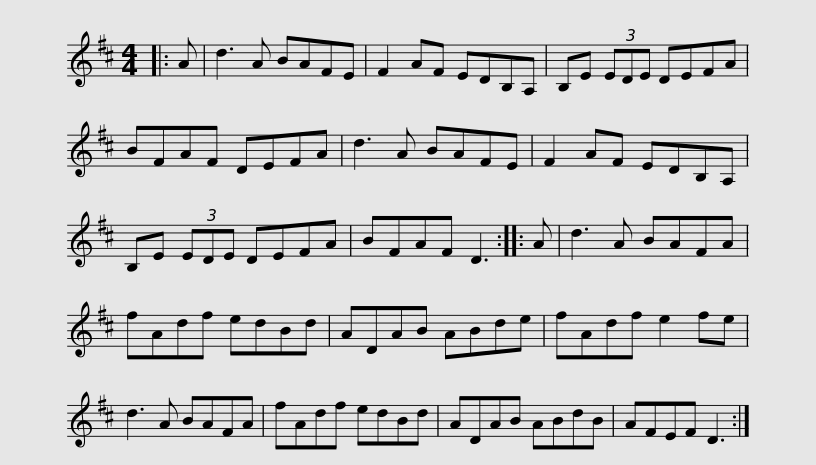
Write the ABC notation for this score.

X:1
L:1/8
M:4/4
I:linebreak $
K:D
V:1 treble
V:1
|: A | d3 A BAFE | F2 AF EDB,A, | B,E (3EDE DEFA | BFAF DEFA | %5
 d3 A BAFE |$ F2 AF EDB,A, | B,E (3EDE DEFA | BFAF D3 :: A | %10
 d3 A BAFA | fAdf edBd |$ ADAB ABde | fAdf e2 fe | d3 A BAFA | %15
 fAdf edBd | ADAB ABdB | AFEF D3 :| %18
